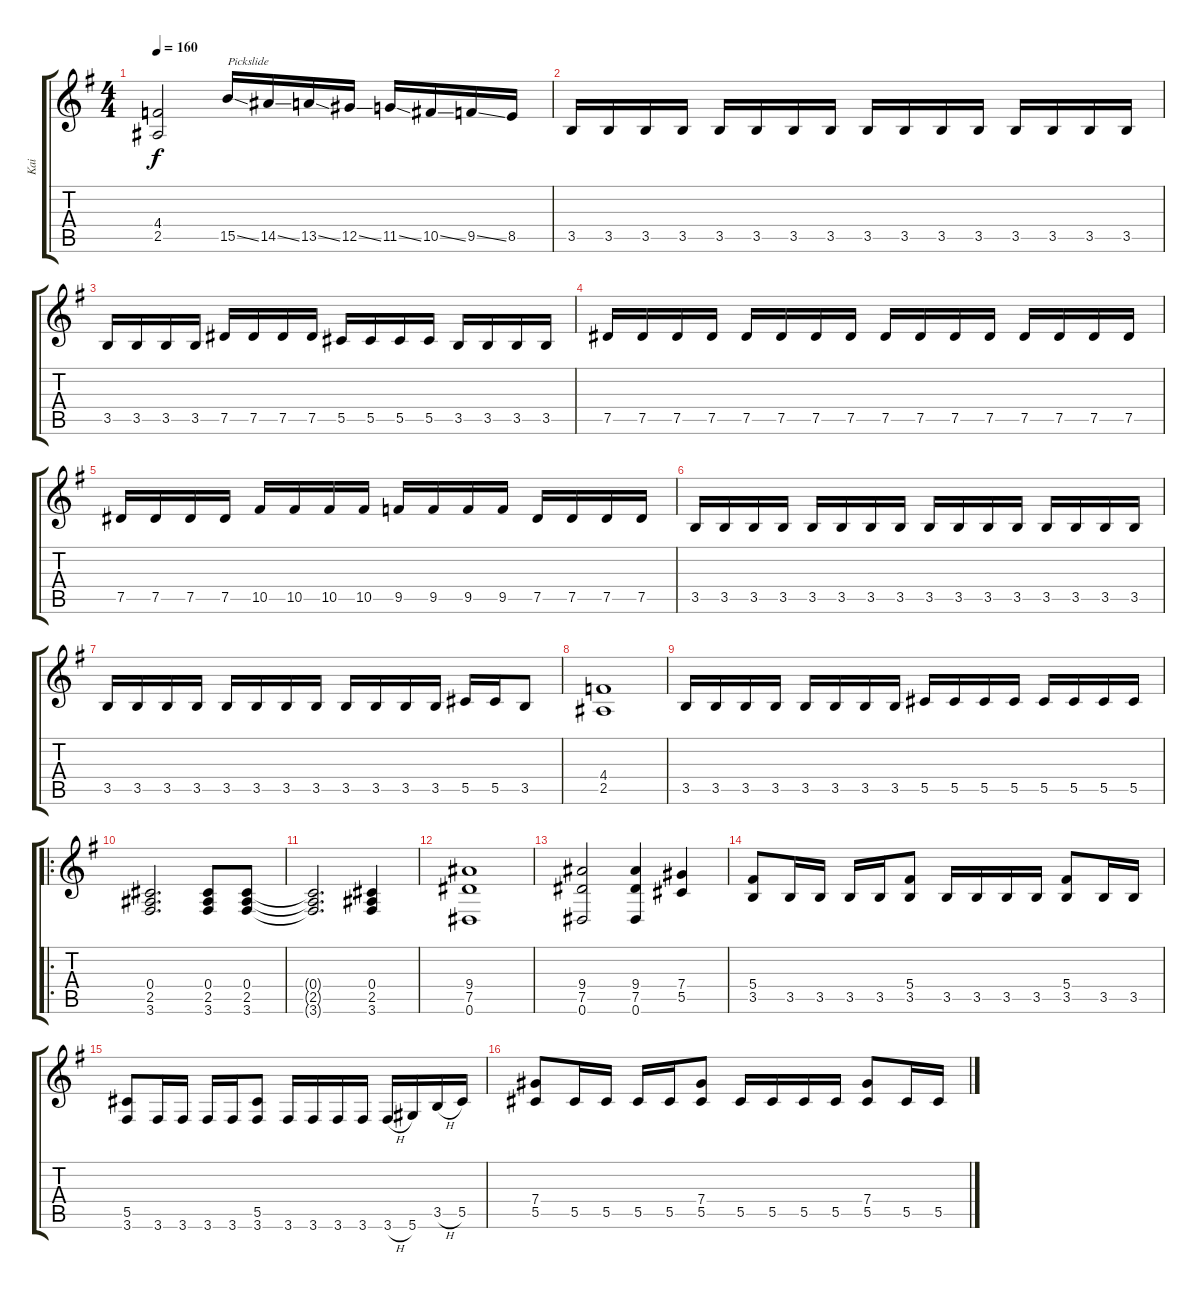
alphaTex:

\track ("Kai " "Kai ") {instrument distortionguitar}
\staff {score tabs}
\tuning (Eb4 Bb3 Gb3 Db3 Ab2 Eb2) {hide}
\ts (4 4)
\tempo 160
\clef g2
\ks g
(4.4{t} 2.5{t}).2{dy f} 15.5{ss}.16{txt "Pickslide" instrument guitarfretnoise} 14.5{ss}.16 13.5{ss}.16 12.5{ss}.16 11.5{ss}.16 10.5{ss}.16 9.5{ss}.16 8.5.16 |
3.5.16{instrument distortionguitar} 3.5.16 3.5.16 3.5.16 3.5.16 3.5.16 3.5.16 3.5.16 3.5.16 3.5.16 3.5.16 3.5.16 3.5.16 3.5.16 3.5.16 3.5.16 |
3.5.16 3.5.16 3.5.16 3.5.16 7.5.16 7.5.16 7.5.16 7.5.16 5.5.16 5.5.16 5.5.16 5.5.16 3.5.16 3.5.16 3.5.16 3.5.16 |
7.5.16 7.5.16 7.5.16 7.5.16 7.5.16 7.5.16 7.5.16 7.5.16 7.5.16 7.5.16 7.5.16 7.5.16 7.5.16 7.5.16 7.5.16 7.5.16 |
7.5.16 7.5.16 7.5.16 7.5.16 10.5.16 10.5.16 10.5.16 10.5.16 9.5.16 9.5.16 9.5.16 9.5.16 7.5.16 7.5.16 7.5.16 7.5.16 |
3.5.16 3.5.16 3.5.16 3.5.16 3.5.16 3.5.16 3.5.16 3.5.16 3.5.16 3.5.16 3.5.16 3.5.16 3.5.16 3.5.16 3.5.16 3.5.16 |
3.5.16 3.5.16 3.5.16 3.5.16 3.5.16 3.5.16 3.5.16 3.5.16 3.5.16 3.5.16 3.5.16 3.5.16 5.5.16 5.5.16 3.5.8 |
(4.4 2.5).1 |
3.5.16 3.5.16 3.5.16 3.5.16 3.5.16 3.5.16 3.5.16 3.5.16 5.5.16 5.5.16 5.5.16 5.5.16 5.5.16 5.5.16 5.5.16 5.5.16 |
\ro
(0.4 2.5 3.6).2{d} (0.4 2.5 3.6).8 (0.4 2.5 3.6).8 |
(0.4{t} 2.5{t} 3.6{t}).2{d} (0.4 2.5 3.6).4 |
(9.4 7.5 0.6).1 |
(9.4 7.5 0.6).2 (9.4 7.5 0.6).4 (7.4 5.5).4 |
(5.4 3.5).8 3.5.16 3.5.16 3.5.16 3.5.16 (5.4 3.5).8 3.5.16 3.5.16 3.5.16 3.5.16 (5.4 3.5).8 3.5.16 3.5.16 |
(5.5 3.6).8 3.6.16 3.6.16 3.6.16 3.6.16 (5.5 3.6).8 3.6.16 3.6.16 3.6.16 3.6.16 3.6{h}.16 5.6.16 3.5{h}.16 5.5.16 |
(7.4 5.5).8 5.5.16 5.5.16 5.5.16 5.5.16 (7.4 5.5).8 5.5.16 5.5.16 5.5.16 5.5.16 (7.4 5.5).8 5.5.16 5.5.16
